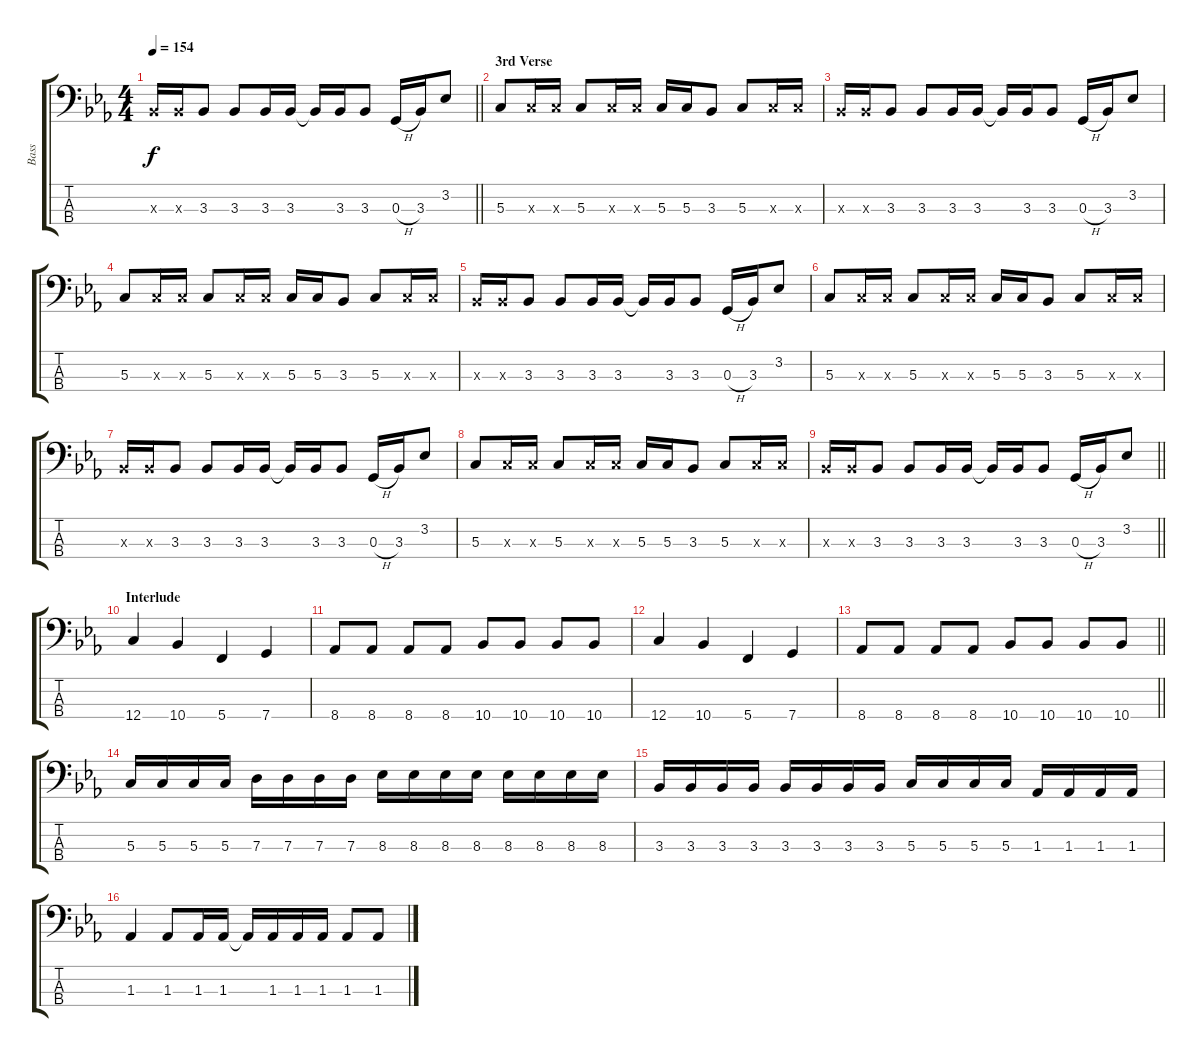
\track ("Bass" "Bass") {instrument electricbasspick}
\staff {score tabs}
\tuning (F2 C2 G1 C1) {hide}
\ts (4 4)
\tempo 154
\clef f4
\barLineRight lightlight
\ks cminor
3.3{x}.16{dy f} 3.3{x}.16 3.3.8 3.3.8 3.3.16 3.3.16 3.3{t}.16 3.3.16 3.3.8 0.3{h}.16 3.3.16 3.2.8 |
\section ("" "3rd Verse")
5.3.8 5.3{x}.16 5.3{x}.16 5.3.8 5.3{x}.16 5.3{x}.16 5.3.16 5.3.16 3.3.8 5.3.8 5.3{x}.16 5.3{x}.16 |
3.3{x}.16 3.3{x}.16 3.3.8 3.3.8 3.3.16 3.3.16 3.3{t}.16 3.3.16 3.3.8 0.3{h}.16 3.3.16 3.2.8 |
5.3.8 5.3{x}.16 5.3{x}.16 5.3.8 5.3{x}.16 5.3{x}.16 5.3.16 5.3.16 3.3.8 5.3.8 5.3{x}.16 5.3{x}.16 |
3.3{x}.16 3.3{x}.16 3.3.8 3.3.8 3.3.16 3.3.16 3.3{t}.16 3.3.16 3.3.8 0.3{h}.16 3.3.16 3.2.8 |
5.3.8 5.3{x}.16 5.3{x}.16 5.3.8 5.3{x}.16 5.3{x}.16 5.3.16 5.3.16 3.3.8 5.3.8 5.3{x}.16 5.3{x}.16 |
3.3{x}.16 3.3{x}.16 3.3.8 3.3.8 3.3.16 3.3.16 3.3{t}.16 3.3.16 3.3.8 0.3{h}.16 3.3.16 3.2.8 |
5.3.8 5.3{x}.16 5.3{x}.16 5.3.8 5.3{x}.16 5.3{x}.16 5.3.16 5.3.16 3.3.8 5.3.8 5.3{x}.16 5.3{x}.16 |
\barLineRight lightlight
3.3{x}.16 3.3{x}.16 3.3.8 3.3.8 3.3.16 3.3.16 3.3{t}.16 3.3.16 3.3.8 0.3{h}.16 3.3.16 3.2.8 |
\section ("" "Interlude")
12.4.4 10.4.4 5.4.4 7.4.4 |
8.4.8 8.4.8 8.4.8 8.4.8 10.4.8 10.4.8 10.4.8 10.4.8 |
12.4.4 10.4.4 5.4.4 7.4.4 |
\barLineRight lightlight
8.4.8 8.4.8 8.4.8 8.4.8 10.4.8 10.4.8 10.4.8 10.4.8 |
5.3.16 5.3.16 5.3.16 5.3.16 7.3.16 7.3.16 7.3.16 7.3.16 8.3.16 8.3.16 8.3.16 8.3.16 8.3.16 8.3.16 8.3.16 8.3.16 |
3.3.16 3.3.16 3.3.16 3.3.16 3.3.16 3.3.16 3.3.16 3.3.16 5.3.16 5.3.16 5.3.16 5.3.16 1.3.16 1.3.16 1.3.16 1.3.16 |
1.3.4 1.3.8 1.3.16 1.3.16 1.3{t}.16 1.3.16 1.3.16 1.3.16 1.3.8 1.3.8
